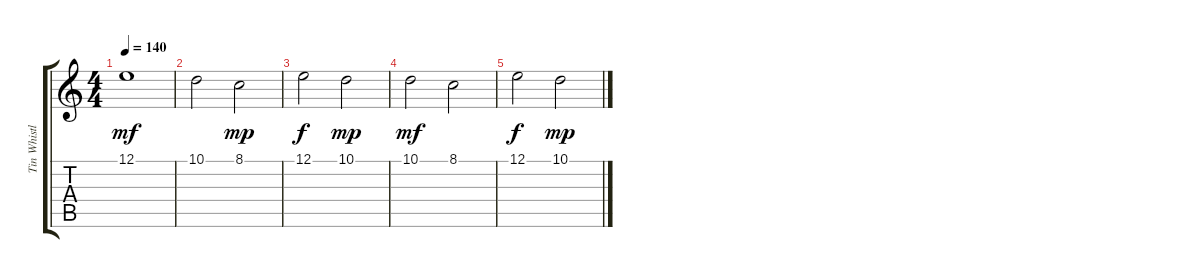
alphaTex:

\track ("Tin Whistle" "Tin Whistl") {instrument panflute}
\staff {score tabs}
\tuning (E4 B3 G3 D3 A2 E2) {hide}
\ts (4 4)
\tempo 140
\clef g2
\ks c
12.1.1{dy mf} |
10.1.2 8.1.2{dy mp} |
12.1.2{dy f} 10.1.2{dy mp} |
10.1.2{dy mf} 8.1.2 |
12.1.2{dy f} 10.1.2{dy mp}
